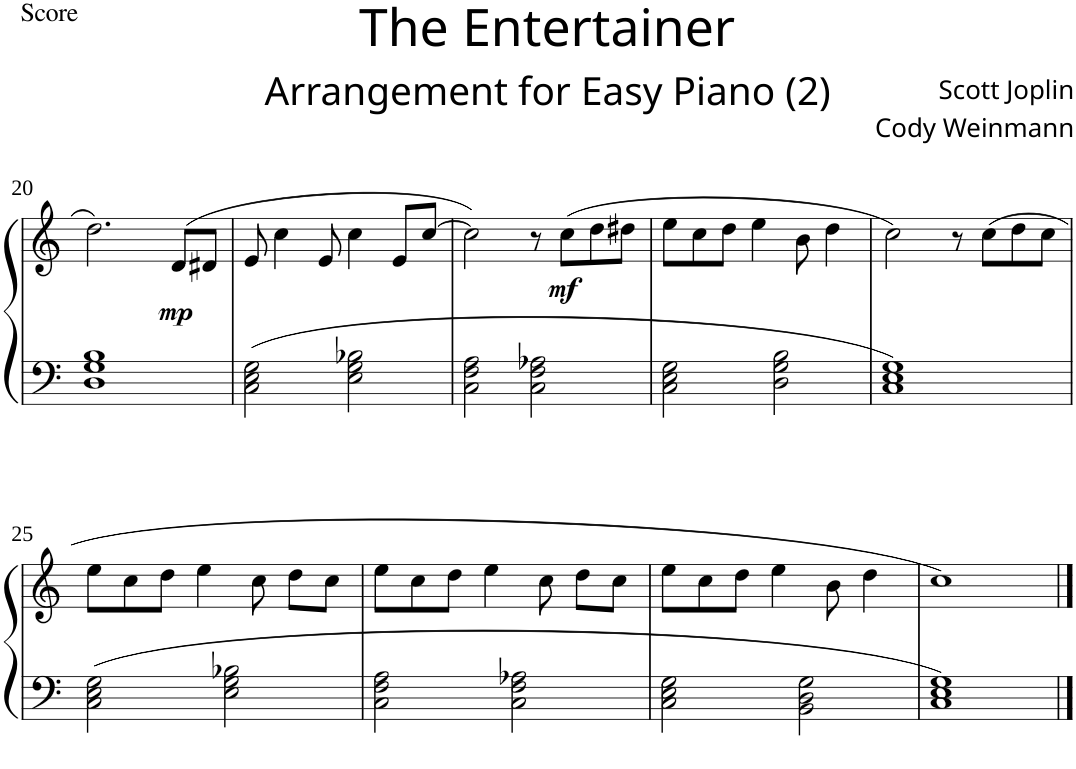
**kern	**kern	**dynam
*part1	*part1	*part1
*staff2	*staff1	*staff1/2
*I"Piano	*	*
!!LO:PB:g=z
*clefF4	*clefG2	*
*k[]	*k[]	*
*M4/4	*M4/4	*
=20	=20	=20
1D 1G 1B	2.dd\	.
!	!	!LO:DY:b
.	(>8d/L	mp
.	8d#X/J	.
=21	=21	=21
2C\ 2E\ 2G\	8e/	.
.	4cc\	.
.	8e/	.
2E\ 2G\ 2B-X\	4cc\	.
.	8e/L	.
.	[8cc/J	.
=22	=22	=22
2C\ 2F\ 2A\	2cc\])	.
2C\ 2F\ 2A-X\	8r	.
!	!	!LO:DY:b
.	(>8cc\L	mf
.	8dd\	.
.	8dd#X\J	.
=23	=23	=23
2C\ 2E\ 2G\	8ee\L	.
.	8cc\	.
.	8dd\J	.
.	4ee\	.
2D\ 2G\ 2B\	.	.
.	8b\	.
.	4dd\	.
=24	=24	=24
1C 1E 1G	2cc\)	.
.	8r	.
.	(>8cc\L	.
.	8dd\	.
.	8cc\J	.
!!LO:LB:g=z
=25	=25	=25
2C\ 2E\ 2G\	8ee\L	.
.	8cc\	.
.	8dd\J	.
.	4ee\	.
2E\ 2G\ 2B-X\	.	.
.	8cc\	.
.	8dd\L	.
.	8cc\J	.
=26	=26	=26
2C\ 2F\ 2A\	8ee\L	.
.	8cc\	.
.	8dd\J	.
.	4ee\	.
2C\ 2F\ 2A-X\	.	.
.	8cc\	.
.	8dd\L	.
.	8cc\J	.
=27	=27	=27
2C\ 2E\ 2G\	8ee\L	.
.	8cc\	.
.	8dd\J	.
.	4ee\	.
2BB\ 2D\ 2G\	.	.
.	8b\	.
.	4dd\	.
=28	=28	=28
1C 1E 1G	1cc)	.
==	==	==
*-	*-	*-
